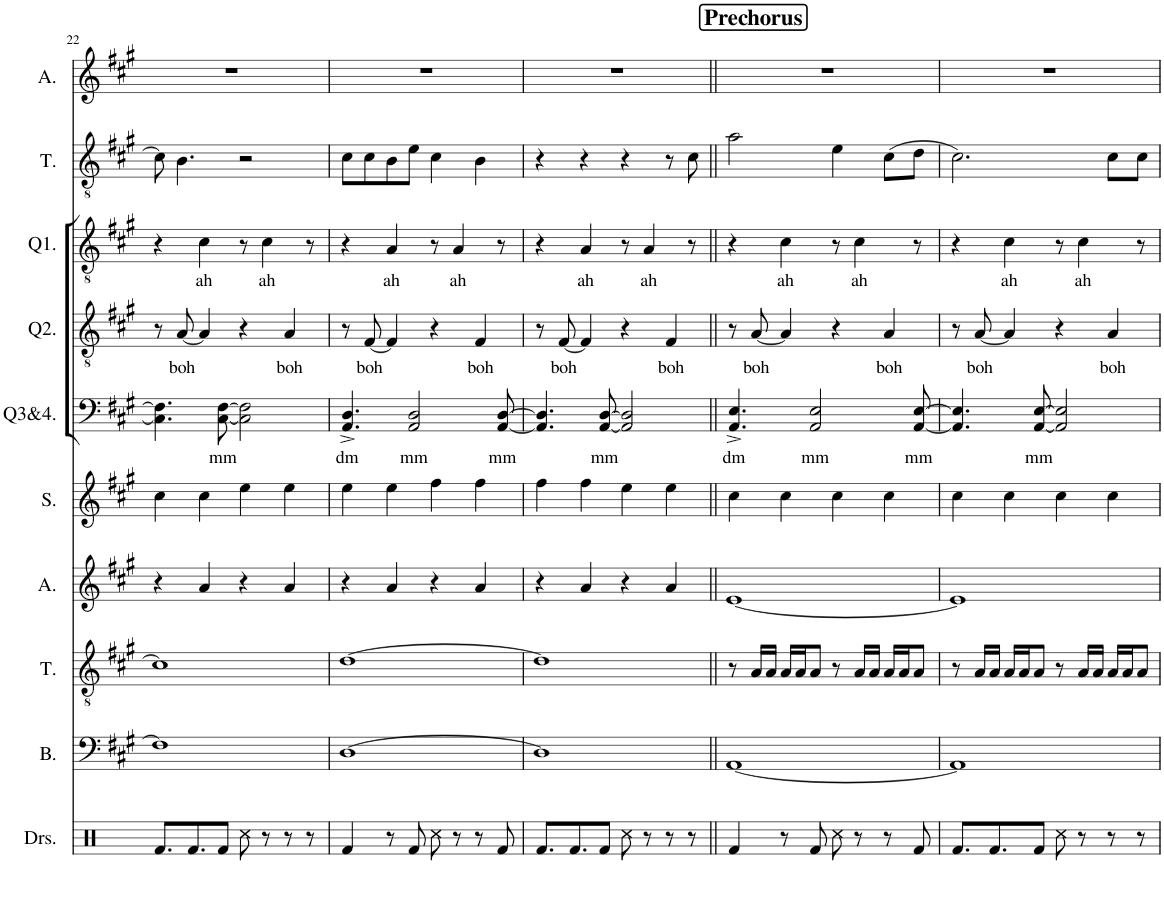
**kern	**kern	**kern	**kern	**kern	**kern	**text	**kern	**text	**kern	**text	**kern	**kern
*part10	*part9	*part8	*part7	*part6	*part5	*part5	*part4	*part4	*part3	*part3	*part2	*part1
*staff10	*staff9	*staff8	*staff7	*staff6	*staff5	*staff5	*staff4	*staff4	*staff3	*staff3	*staff2	*staff1
*I"Drumset	*I"Bass	*I"Tenor	*I"Alto	*I"Soprano	*I"Quartet 3&amp;4	*	*I"Quartet 2	*	*I"Quartet 1	*	*I"Tenor	*I"Alto
*I'Drs.	*I'B.	*I'T.	*I'A.	*I'S.	*I'Q3&amp;4.	*	*I'Q2.	*	*I'Q1.	*	*I'T.	*I'A.
!!LO:PB:g=z
*clefX	*clefF4	*clefGv2	*clefG2	*clefG2	*clefF4	*	*clefGv2	*	*clefGv2	*	*clefGv2	*clefG2
*k[]	*k[f#c#g#]	*k[f#c#g#]	*k[f#c#g#]	*k[f#c#g#]	*k[f#c#g#]	*	*k[f#c#g#]	*	*k[f#c#g#]	*	*k[f#c#g#]	*k[f#c#g#]
*M4/4	*M4/4	*M4/4	*M4/4	*M4/4	*M4/4	*	*M4/4	*	*M4/4	*	*M4/4	*M4/4
=22	=22	=22	=22	=22	=22	=22	=22	=22	=22	=22	=22	=22
8.Rf/L	1F#]	1c#]	4r	4cc#\	4.C#\] 4.F#\]	.	8r	.	4r	.	8c#\]	1r
!	!	!	!	!	!	!	!	!LO:LY:b	!	!	!	!
.	.	.	.	.	.	.	[8A/	boh	.	.	4.B\	.
8.Rf/	.	.	.	.	.	.	.	.	.	.	.	.
!	!	!	!	!	!	!	!	!	!	!LO:LY:b	!	!
.	.	.	4a/	4cc#\	.	.	4A/]	.	4c#\	ah	.	.
!	!	!	!	!	!	!LO:LY:b	!	!	!	!	!	!
8Rf/J	.	.	.	.	[8C#\ [8F#\	mm	.	.	.	.	.	.
8Rcc\	.	.	4r	4ee\	2C#\] 2F#\]	.	4r	.	8r	.	2r	.
!	!	!	!	!	!	!	!	!	!	!LO:LY:b	!	!
8r	.	.	.	.	.	.	.	.	4c#\	ah	.	.
!	!	!	!	!	!	!	!	!LO:LY:b	!	!	!	!
8r	.	.	4a/	4ee\	.	.	4A/	boh	.	.	.	.
8r	.	.	.	.	.	.	.	.	8r	.	.	.
=23	=23	=23	=23	=23	=23	=23	=23	=23	=23	=23	=23	=23
!	!	!	!	!	!	!LO:LY:b	!	!	!	!	!	!
4Rf/	[1D	[1d	4r	4ee\	4.AA/^ 4.D/^	dm	8r	.	4r	.	8c#\L	1r
!	!	!	!	!	!	!	!	!LO:LY:b	!	!	!	!
.	.	.	.	.	.	.	[8F#/	boh	.	.	8c#\	.
!	!	!	!	!	!	!	!	!	!	!LO:LY:b	!	!
8r	.	.	4a/	4ee\	.	.	4F#/]	.	4A/	ah	8B\	.
!	!	!	!	!	!	!LO:LY:b	!	!	!	!	!	!
8Rf/	.	.	.	.	2AA/ 2D/	mm	.	.	.	.	8e\J	.
8Rcc\	.	.	4r	4ff#\	.	.	4r	.	8r	.	4c#\	.
!	!	!	!	!	!	!	!	!	!	!LO:LY:b	!	!
8r	.	.	.	.	.	.	.	.	4A/	ah	.	.
!	!	!	!	!	!	!	!	!LO:LY:b	!	!	!	!
8r	.	.	4a/	4ff#\	.	.	4F#/	boh	.	.	4B\	.
!	!	!	!	!	!	!LO:LY:b	!	!	!	!	!	!
8Rf/	.	.	.	.	[8AA/ [8D/	mm	.	.	8r	.	.	.
=24	=24	=24	=24	=24	=24	=24	=24	=24	=24	=24	=24	=24
8.Rf/L	1D]	1d]	4r	4ff#\	4.AA/] 4.D/]	.	8r	.	4r	.	4r	1r
!	!	!	!	!	!	!	!	!LO:LY:b	!	!	!	!
.	.	.	.	.	.	.	[8F#/	boh	.	.	.	.
8.Rf/	.	.	.	.	.	.	.	.	.	.	.	.
!	!	!	!	!	!	!	!	!	!	!LO:LY:b	!	!
.	.	.	4a/	4ff#\	.	.	4F#/]	.	4A/	ah	4r	.
!	!	!	!	!	!	!LO:LY:b	!	!	!	!	!	!
8Rf/J	.	.	.	.	[8AA/ [8D/	mm	.	.	.	.	.	.
8Rcc\	.	.	4r	4ee\	2AA/] 2D/]	.	4r	.	8r	.	4r	.
!	!	!	!	!	!	!	!	!	!	!LO:LY:b	!	!
8r	.	.	.	.	.	.	.	.	4A/	ah	.	.
!	!	!	!	!	!	!	!	!LO:LY:b	!	!	!	!
8r	.	.	4a/	4ee\	.	.	4F#/	boh	.	.	8r	.
8r	.	.	.	.	.	.	.	.	8r	.	8c#\	.
!!LO:REH:place=s1:a:B:cj:fs=14:t=Prechorus
=25||	=25||	=25||	=25||	=25||	=25||	=25||	=25||	=25||	=25||	=25||	=25||	=25||
!	!	!	!	!	!	!LO:LY:b	!	!	!	!	!	!
4Rf/	[1AA	8r	[1e	4cc#\	4.AA/^ 4.E/^	dm	8r	.	4r	.	2a\	1r
!	!	!	!	!	!	!	!	!LO:LY:b	!	!	!	!
.	.	16A/LL	.	.	.	.	[8A/	boh	.	.	.	.
.	.	16A/JJ	.	.	.	.	.	.	.	.	.	.
!	!	!	!	!	!	!	!	!	!	!LO:LY:b	!	!
8r	.	16A/LL	.	4cc#\	.	.	4A/]	.	4c#\	ah	.	.
.	.	16A/J	.	.	.	.	.	.	.	.	.	.
!	!	!	!	!	!	!LO:LY:b	!	!	!	!	!	!
8Rf/	.	8A/J	.	.	2AA/ 2E/	mm	.	.	.	.	.	.
8Rcc\	.	8r	.	4cc#\	.	.	4r	.	8r	.	4e\	.
!	!	!	!	!	!	!	!	!	!	!LO:LY:b	!	!
8r	.	16A/LL	.	.	.	.	.	.	4c#\	ah	.	.
.	.	16A/JJ	.	.	.	.	.	.	.	.	.	.
!	!	!	!	!	!	!	!	!LO:LY:b	!	!	!	!
8r	.	16A/LL	.	4cc#\	.	.	4A/	boh	.	.	(8c#\L	.
.	.	16A/J	.	.	.	.	.	.	.	.	.	.
!	!	!	!	!	!	!LO:LY:b	!	!	!	!	!	!
8Rf/	.	8A/J	.	.	[8AA/ [8E/	mm	.	.	8r	.	8d\J	.
=26	=26	=26	=26	=26	=26	=26	=26	=26	=26	=26	=26	=26
8.Rf/L	1AA]	8r	1e]	4cc#\	4.AA/] 4.E/]	.	8r	.	4r	.	2.c#\)	1r
!	!	!	!	!	!	!	!	!LO:LY:b	!	!	!	!
.	.	16A/LL	.	.	.	.	[8A/	boh	.	.	.	.
8.Rf/	.	16A/JJ	.	.	.	.	.	.	.	.	.	.
!	!	!	!	!	!	!	!	!	!	!LO:LY:b	!	!
.	.	16A/LL	.	4cc#\	.	.	4A/]	.	4c#\	ah	.	.
.	.	16A/J	.	.	.	.	.	.	.	.	.	.
!	!	!	!	!	!	!LO:LY:b	!	!	!	!	!	!
8Rf/J	.	8A/J	.	.	[8AA/ [8E/	mm	.	.	.	.	.	.
8Rcc\	.	8r	.	4cc#\	2AA/] 2E/]	.	4r	.	8r	.	.	.
!	!	!	!	!	!	!	!	!	!	!LO:LY:b	!	!
8r	.	16A/LL	.	.	.	.	.	.	4c#\	ah	.	.
.	.	16A/JJ	.	.	.	.	.	.	.	.	.	.
!	!	!	!	!	!	!	!	!LO:LY:b	!	!	!	!
8r	.	16A/LL	.	4cc#\	.	.	4A/	boh	.	.	8c#\L	.
.	.	16A/J	.	.	.	.	.	.	.	.	.	.
8r	.	8A/J	.	.	.	.	.	.	8r	.	8c#\J	.
=	=	=	=	=	=	=	=	=	=	=	=	=
*-	*-	*-	*-	*-	*-	*-	*-	*-	*-	*-	*-	*-
